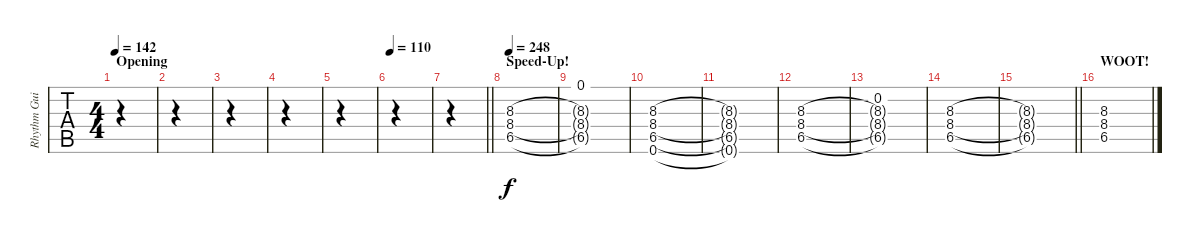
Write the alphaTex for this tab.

\track ("Rhythm Guitar" "Rhythm Gui") {instrument distortionguitar}
\staff {tabs}
\tuning (E4 B3 G3 D3 A2 D2) {hide}
\ts (4 4)
\section ("" "Opening")
\tempo 142
\clef g2
\ks c
|
|
|
|
|
\tempo 110
|
\barLineRight lightlight
|
\section ("" "Speed-Up!")
\tempo 248
(8.3 8.4 6.5).1 |
(0.1 8.3{t} 8.4{t} 6.5{t}).1 |
(8.3 8.4 6.5 0.6).1 |
(8.3{t} 8.4{t} 6.5{t} 0.6{t}).1 |
(8.3 8.4 6.5).1 |
(0.2 8.3{t} 8.4{t} 6.5{t}).1 |
(8.3 8.4 6.5).1 |
\barLineRight lightlight
(8.3{t} 8.4{t} 6.5{t}).1 |
\section ("" "WOOT!")
(8.3 8.4 6.5).1
